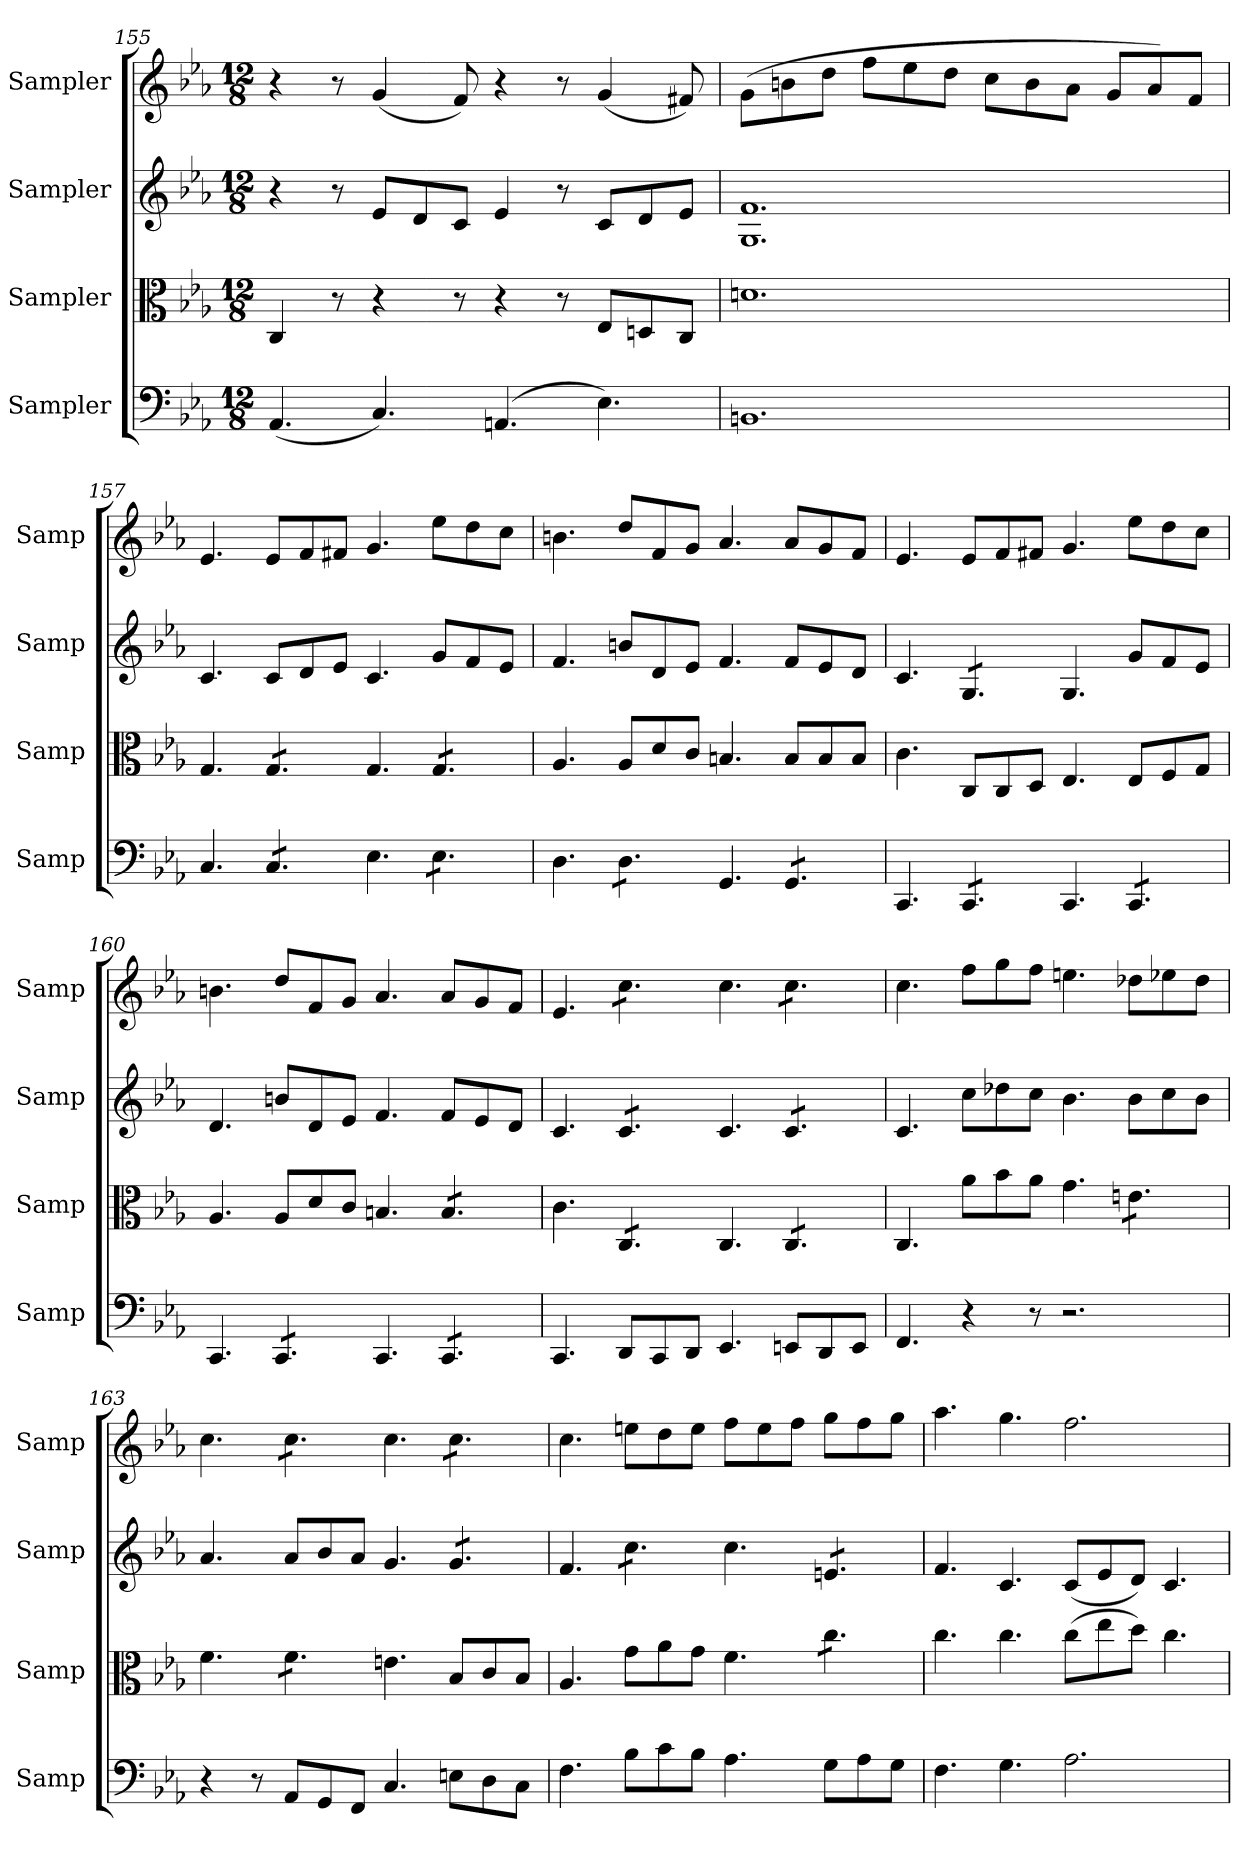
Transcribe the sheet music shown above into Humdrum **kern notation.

**kern	**kern	**kern	**kern
*part4	*part3	*part2	*part1
*staff4	*staff3	*staff2	*staff1
*I"Sampler	*I"Sampler	*I"Sampler	*I"Sampler
*I'Samp	*I'Samp	*I'Samp	*I'Samp
*clefF4	*clefC3	*clefG2	*clefG2
*k[b-e-a-]	*k[b-e-a-]	*k[b-e-a-]	*k[b-e-a-]
*M12/8	*M12/8	*M12/8	*M12/8
=155	=155	=155	=155
(4.AA-/	4C/	4r	4r
.	8r	8r	8r
4.C/)	4r	8e-/L	(4g/
.	.	8d/	.
.	8r	8c/J	8f/)
(4.AAn/	4r	4e-/	4r
.	8r	8r	8r
4.E-\)	8E-/L	8c/L	(4g/
.	8Dn/	8d/	.
.	8C/J	8e-/J	8f#X/)
=156	=156	=156	=156
1.BBn	1.dn	1.G 1.f	(8g\L
.	.	.	8bn\
.	.	.	8dd\J
.	.	.	8ff\L
.	.	.	8ee-\
.	.	.	8dd\J
.	.	.	8cc\L
.	.	.	8b\
.	.	.	8a-\J
.	.	.	8g/L
.	.	.	8a-/)
.	.	.	8f/J
=157	=157	=157	=157
4.C/	4.G/	4.c/	4.e-/
*tremolo	*	*	*
*	*tremolo	*	*
8C/L	8G/L	8c/L	8e-/L
8C/	8G/	8d/	8f/
8C/J	8G/J	8e-/J	8f#X/J
*	*Xtremolo	*	*
*Xtremolo	*	*	*
4.E-\	4.G/	4.c/	4.g/
*tremolo	*	*	*
*	*tremolo	*	*
8E-\L	8G/L	8g/L	8ee-\L
8E-\	8G/	8f/	8dd\
8E-\J	8G/J	8e-/J	8cc\J
*	*Xtremolo	*	*
*Xtremolo	*	*	*
=158	=158	=158	=158
4.D\	4.A-/	4.f/	4.bn\
*tremolo	*	*	*
8D\L	8A-/L	8bn/L	8dd/L
8D\	8d/	8d/	8f/
8D\J	8c/J	8e-/J	8g/J
*Xtremolo	*	*	*
4.GG/	4.Bn/	4.f/	4.a-/
*tremolo	*	*	*
8GG/L	8B/L	8f/L	8a-/L
8GG/	8B/	8e-/	8g/
8GG/J	8B/J	8d/J	8f/J
*Xtremolo	*	*	*
!!LO:LB:g=z
=159	=159	=159	=159
4.CC/	4.c\	4.c/	4.e-/
*tremolo	*	*	*
*	*	*tremolo	*
8CC/L	8C/L	8G/L	8e-/L
8CC/	8C/	8G/	8f/
8CC/J	8D/J	8G/J	8f#X/J
*	*	*Xtremolo	*
*Xtremolo	*	*	*
4.CC/	4.E-/	4.G/	4.g/
*tremolo	*	*	*
8CC/L	8E-/L	8g/L	8ee-\L
8CC/	8F/	8f/	8dd\
8CC/J	8G/J	8e-/J	8cc\J
*Xtremolo	*	*	*
=160	=160	=160	=160
4.CC/	4.A-/	4.d/	4.bn\
*tremolo	*	*	*
8CC/L	8A-/L	8bn/L	8dd/L
8CC/	8d/	8d/	8f/
8CC/J	8c/J	8e-/J	8g/J
*Xtremolo	*	*	*
4.CC/	4.Bn/	4.f/	4.a-/
*tremolo	*	*	*
*	*tremolo	*	*
8CC/L	8B/L	8f/L	8a-/L
8CC/	8B/	8e-/	8g/
8CC/J	8B/J	8d/J	8f/J
*	*Xtremolo	*	*
*Xtremolo	*	*	*
=161	=161	=161	=161
4.CC/	4.c\	4.c/	4.e-/
*	*tremolo	*	*
*	*	*tremolo	*
*	*	*	*tremolo
8DD/L	8C/L	8c/L	8cc\L
8CC/	8C/	8c/	8cc\
8DD/J	8C/J	8c/J	8cc\J
*	*	*	*Xtremolo
*	*	*Xtremolo	*
*	*Xtremolo	*	*
4.EE-/	4.C/	4.c/	4.cc\
*	*tremolo	*	*
*	*	*tremolo	*
*	*	*	*tremolo
8EEn/L	8C/L	8c/L	8cc\L
8DD/	8C/	8c/	8cc\
8EE/J	8C/J	8c/J	8cc\J
*	*	*	*Xtremolo
*	*	*Xtremolo	*
*	*Xtremolo	*	*
=162	=162	=162	=162
4.FF/	4.C/	4.c/	4.cc\
4r	8a-\L	8cc\L	8ff\L
.	8b-\	8dd-X\	8gg\
8r	8a-\J	8cc\J	8ff\J
2.r	4.g\	4.b-\	4.een\
*	*tremolo	*	*
.	8en\L	8b-\L	8dd-X\L
.	8en\	8cc\	8ee-X\
.	8en\J	8b-\J	8dd-\J
*	*Xtremolo	*	*
=163	=163	=163	=163
4r	4.f\	4.a-/	4.cc\
8r	.	.	.
*	*tremolo	*	*
*	*	*	*tremolo
8AA-/L	8f\L	8a-/L	8cc\L
8GG/	8f\	8b-/	8cc\
8FF/J	8f\J	8a-/J	8cc\J
*	*	*	*Xtremolo
*	*Xtremolo	*	*
4.C/	4.en\	4.g/	4.cc\
*	*	*tremolo	*
*	*	*	*tremolo
8En\L	8B-/L	8g/L	8cc\L
8D\	8c/	8g/	8cc\
8C\J	8B-/J	8g/J	8cc\J
*	*	*	*Xtremolo
*	*	*Xtremolo	*
!!LO:LB:g=z
=164	=164	=164	=164
4.F\	4.A-/	4.f/	4.cc\
*	*	*tremolo	*
8B-\L	8g\L	8cc\L	8een\L
8c\	8a-\	8cc\	8dd\
8B-\J	8g\J	8cc\J	8ee\J
*	*	*Xtremolo	*
4.A-\	4.f\	4.cc\	8ff\L
.	.	.	8ee\
.	.	.	8ff\J
*	*tremolo	*	*
*	*	*tremolo	*
8G\L	8cc\L	8en/L	8gg\L
8A-\	8cc\	8en/	8ff\
8G\J	8cc\J	8en/J	8gg\J
*	*	*Xtremolo	*
*	*Xtremolo	*	*
=165	=165	=165	=165
4.F\	4.cc\	4.f/	4.aa-\
4.G\	4.cc\	4.c/	4.gg\
2.A-\	(8cc\L	(8c/L	2.ff\
.	8ee-\	8e-/	.
.	8dd\J)	8d/J)	.
.	4.cc\	4.c/	.
=	=	=	=
*-	*-	*-	*-
